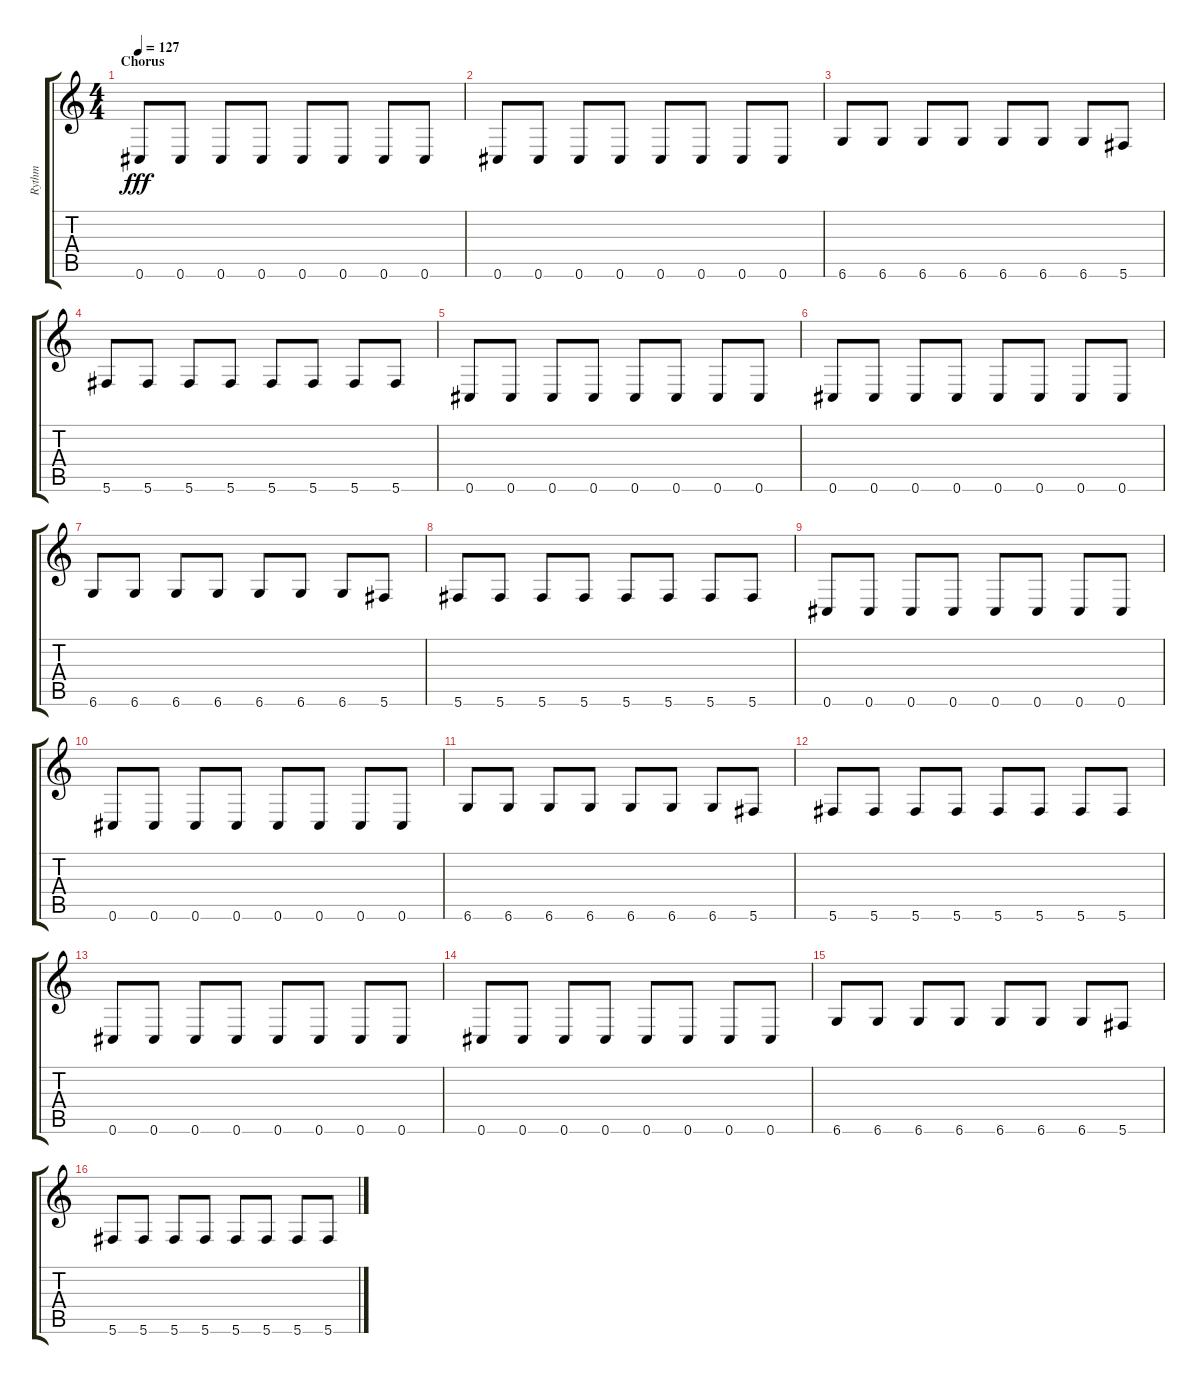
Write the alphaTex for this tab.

\track ("Rythm" "Rythm") {instrument distortionguitar}
\staff {score tabs}
\tuning (Eb4 Bb3 Gb3 Db3 Ab2 Db2) {hide}
\ts (4 4)
\section ("" "Chorus")
\tempo 127
\clef g2
\ks c
0.6.8{dy fff balance 0 instrument distortionguitar} 0.6.8 0.6.8 0.6.8 0.6.8 0.6.8 0.6.8 0.6.8 |
0.6.8 0.6.8 0.6.8 0.6.8 0.6.8 0.6.8 0.6.8 0.6.8 |
6.6.8 6.6.8 6.6.8 6.6.8 6.6.8 6.6.8 6.6.8 5.6.8 |
5.6.8 5.6.8 5.6.8 5.6.8 5.6.8 5.6.8 5.6.8 5.6.8 |
0.6.8 0.6.8 0.6.8 0.6.8 0.6.8 0.6.8 0.6.8 0.6.8 |
0.6.8 0.6.8 0.6.8 0.6.8 0.6.8 0.6.8 0.6.8 0.6.8 |
6.6.8 6.6.8 6.6.8 6.6.8 6.6.8 6.6.8 6.6.8 5.6.8 |
5.6.8 5.6.8 5.6.8 5.6.8 5.6.8 5.6.8 5.6.8 5.6.8 |
0.6.8 0.6.8 0.6.8 0.6.8 0.6.8 0.6.8 0.6.8 0.6.8 |
0.6.8 0.6.8 0.6.8 0.6.8 0.6.8 0.6.8 0.6.8 0.6.8 |
6.6.8 6.6.8 6.6.8 6.6.8 6.6.8 6.6.8 6.6.8 5.6.8 |
5.6.8 5.6.8 5.6.8 5.6.8 5.6.8 5.6.8 5.6.8 5.6.8 |
0.6.8 0.6.8 0.6.8 0.6.8 0.6.8 0.6.8 0.6.8 0.6.8 |
0.6.8 0.6.8 0.6.8 0.6.8 0.6.8 0.6.8 0.6.8 0.6.8 |
6.6.8 6.6.8 6.6.8 6.6.8 6.6.8 6.6.8 6.6.8 5.6.8 |
5.6.8 5.6.8 5.6.8 5.6.8 5.6.8 5.6.8 5.6.8 5.6.8
